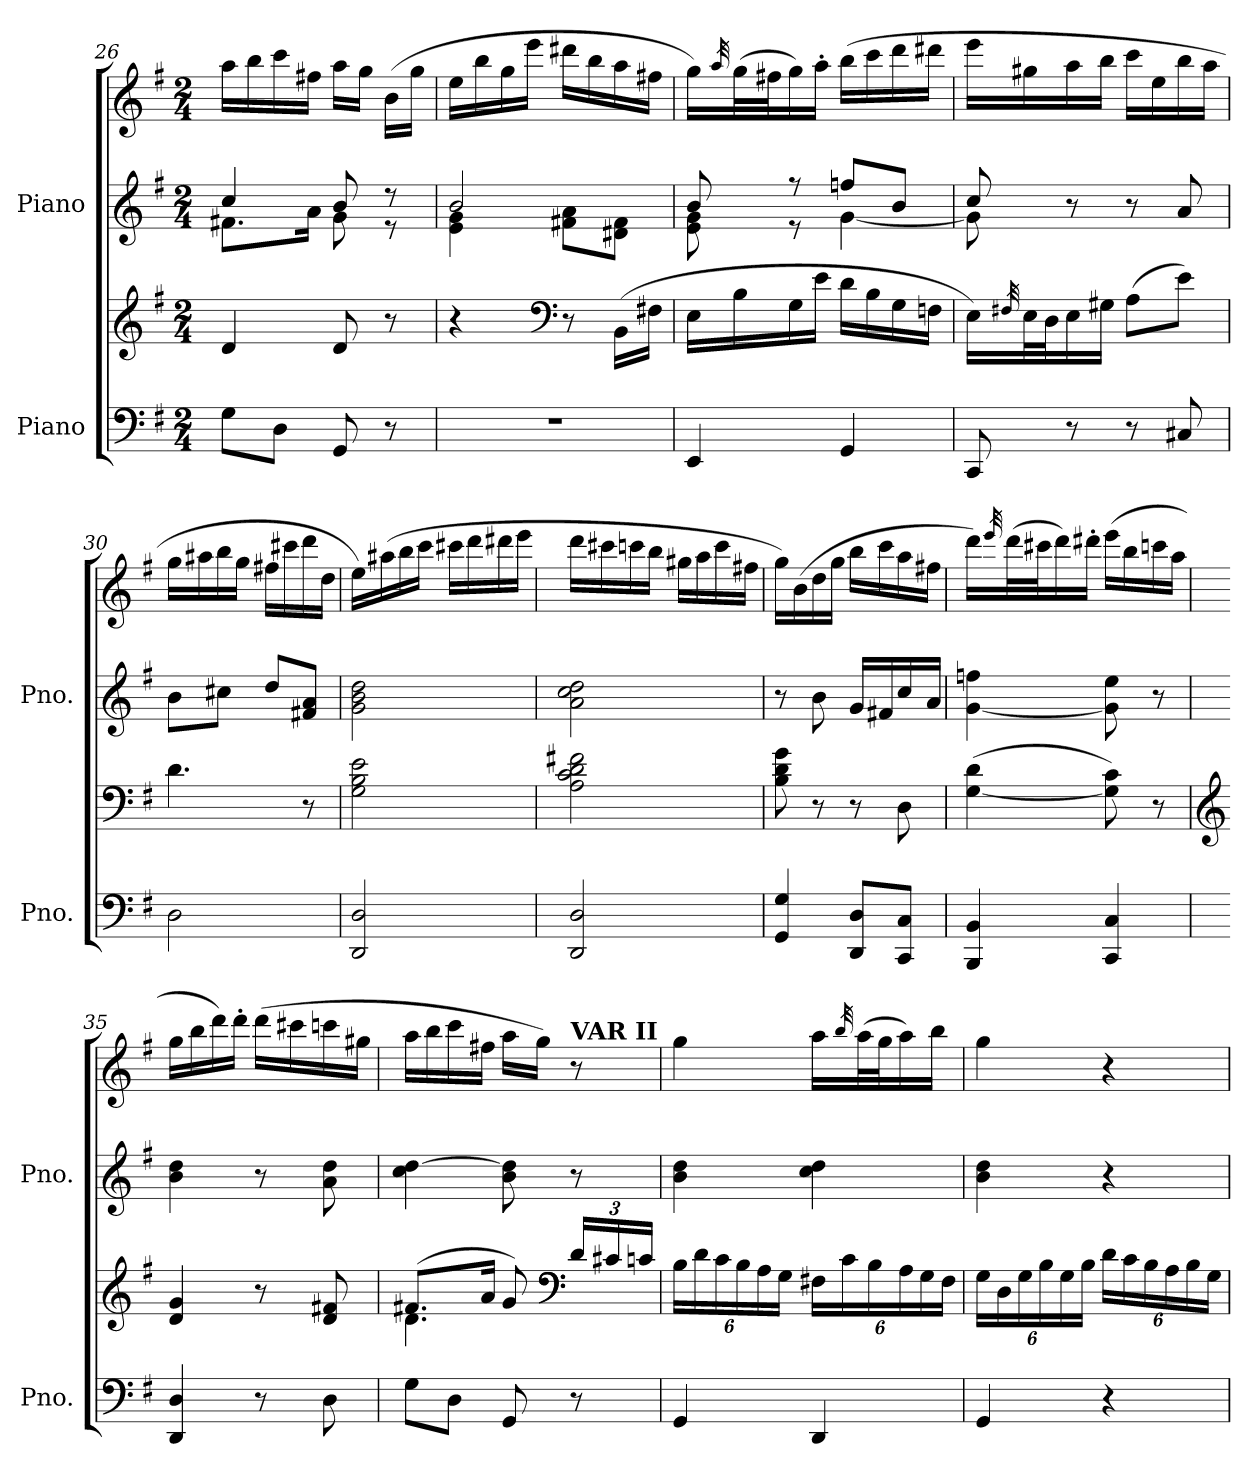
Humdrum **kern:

**kern	**kern	**kern	**kern
*part2	*part2	*part1	*part1
*staff4	*staff3	*staff2	*staff1
*I"Piano	*	*I"Piano	*
*I'Pno.	*	*I'Pno.	*
!!LO:LB:g=z
*clefF4	*clefG2	*clefG2	*clefG2
*k[f#]	*k[f#]	*k[f#]	*k[f#]
*M2/4	*M2/4	*M2/4	*M2/4
=26	=26	=26	=26
*	*	*^	*
8G\L	4d/	4cc/	8.f#X\L	16aa\LL
.	.	.	.	16bb\
8D\J	.	.	.	16ccc\
.	.	.	16a\Jk	16ff#X\JJ
8GG/	8d/	8b/	8g\	16aa\LL
.	.	.	.	16gg\JJ
8r	8r	8r	8r	(>16b\LL
.	.	.	.	16gg\JJ
=27	=27	=27	=27	=27
2r	4r	2b/	4e\ 4g\	16ee\LL
.	.	.	.	16bb\
.	.	.	.	16gg\
.	.	.	.	16eee\JJ
*	*clefF4	*	*	*
.	8r	.	8f#X\ 8a\L	16ddd#X\LL
.	.	.	.	16bb\
.	(>16BB\LL	.	8d#X\ 8f#\J	16aa\
.	16F#X\JJ	.	.	16ff#X\JJ
=28	=28	=28	=28	=28
4EE/	16E\LL	8b/	8e\ 8g\	16gg\LL)
.	.	.	.	32qaa/
.	16B\	.	.	(>32gg\L
.	.	.	.	32ff#X\J
.	16G\	8r	8r	16gg\)
.	16e\JJ	.	.	16aa'\JJ
4GG/	16d\LL	8ff/L	[4g\	(>16bb\LL
.	16B\	.	.	16ccc\
.	16G\	8b/J	.	16ddd\
.	16F\JJ	.	.	16ddd#X\JJ
=29	=29	=29	=29	=29
8CC/	16E\LL)	8cc/	8g\]	16eee\LL
.	32qF#X/	.	.	.
.	32E\L	.	.	16gg#X\
.	32D\J	.	.	.
8r	16E\	8r	8ryy	16aa\
.	16G#X\JJ	.	.	16bb\JJ
8r	(>8A\L	8r	4ryy	16ccc\LL
.	.	.	.	16ee\
8C#X/	8e\J)	8a/	.	16bb\
.	.	.	.	16aa\JJ
*	*	*v	*v	*
!!LO:PB:g=z
=30	=30	=30	=30
2D\	4.d\	8b\L	16gg\LL
.	.	.	16aa#X\
.	.	8cc#X\J	16bb\
.	.	.	16gg\JJ
.	.	8dd/L	16ff#X\LL
.	.	.	16ccc#X\
.	8r	8f#X/ 8a/J	16ddd\
.	.	.	16dd\JJ
=31	=31	=31	=31
2DD/ 2D/	2G\ 2B\ 2e\	2g\ 2b\ 2dd\	16ee\LL)
.	.	.	(>16aa#X\
.	.	.	16bb\
.	.	.	16ccc\JJ
.	.	.	16ccc#X\LL
.	.	.	16ddd\
.	.	.	16ddd#X\
.	.	.	16eee\JJ
=32	=32	=32	=32
2DD/ 2D/	2A\ 2c\ 2d\ 2f#X\	2a\ 2cc\ 2dd\	16ddd\LL
.	.	.	16ccc#X\
.	.	.	16cccn\
.	.	.	16bb\JJ
.	.	.	16gg#X\LL
.	.	.	16aa\
.	.	.	16ccc\
.	.	.	16ff#X\JJ
!!LO:LB:g=z
=33	=33	=33	=33
4GG/ 4G/	8B\ 8d\ 8g\	8r	16gg\LL)
.	.	.	(>16b\
.	8r	8b\	16dd\
.	.	.	16gg\JJ
8DD/ 8D/L	8r	16g/LL	16bb\LL
.	.	16f#X/	16ccc\
8CC/ 8C/J	8D\	16cc/	16aa\
.	.	16a/JJ	16ff#X\JJ
=34	=34	=34	=34
4BBB/ 4BB/	(<[4G\ 4d\	[4g\ 4ff\	16ddd\LL)
.	.	.	32qeee/
.	.	.	(>32ddd\L
.	.	.	32ccc#X\J
.	.	.	16ddd\)
.	.	.	16ddd#X'\JJ
4CC/ 4C/	8G\] 8c\)	8g\] 8ee\	(>16eee\LL
.	.	.	16bb\
.	8r	8r	16cccn\
.	.	.	16aa\JJ
=35	=35	=35	=35
*	*clefG2	*	*
4DD/ 4D/	4d/ 4g/	4b\ 4dd\	16gg\LL
.	.	.	16bb\
.	.	.	16ddd\)
.	.	.	16ddd'\JJ
8r	8r	8r	(>16ddd\LL
.	.	.	16ccc#X\
8D\	8d/ 8f#X/	8a\ 8dd\	16cccn\
.	.	.	16gg#X\JJ
!!LO:LB:g=z
=36	=36	=36	=36
*	*^	*	*
8G\L	(>8.f#X/L	4.d\	4cc\ [4dd\	16aa\LL
.	.	.	.	16bb\
8D\J	.	.	.	16ccc\
.	16a/Jk	.	.	16ff#X\JJ
8GG/	8g/)	.	8b\ 8dd\]	16aa\LL
.	.	.	.	16gg\JJ)
*	*clefF4	*	*	*
*	*Xbrackettup	*	*	*
!	!	!	!	!LO:TX:a:B:t=VAR II
8r	24d/LL	8ryy	8r	8r
.	24c#X/	.	.	.
.	24cn/JJ	.	.	.
*	*v	*v	*	*
=37	=37	=37	=37
4GG/	24B\LL	4b\ 4dd\	4gg\
.	24d\	.	.
.	24c\	.	.
.	24B\	.	.
.	24A\	.	.
.	24G\JJ	.	.
4DD/	24F#X\LL	4cc\ 4dd\	16aa\LL
.	24c\	.	.
.	.	.	32qbb/
.	.	.	(>32aa\L
.	24B\	.	.
.	.	.	32gg\J
.	24A\	.	16aa\)
.	24G\	.	.
.	.	.	16bb\JJ
.	24F#\JJ	.	.
=38	=38	=38	=38
4GG/	24G\LL	4b\ 4dd\	4gg\
.	24D\	.	.
.	24G\	.	.
.	24B\	.	.
.	24G\	.	.
.	24B\JJ	.	.
4r	24d\LL	4r	4r
.	24c\	.	.
.	24B\	.	.
.	24A\	.	.
.	24B\	.	.
.	24G\JJ	.	.
=	=	=	=
*-	*-	*-	*-
